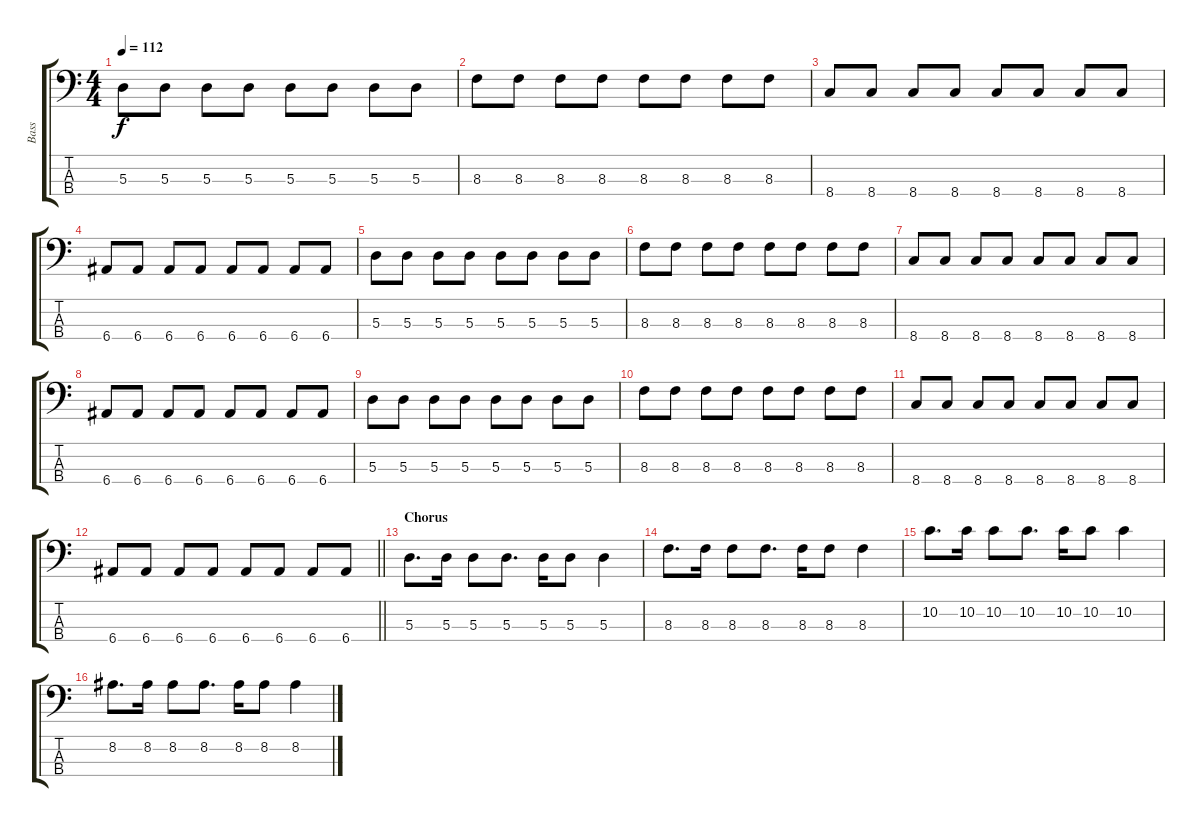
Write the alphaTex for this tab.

\track ("Bass" "Bass") {instrument electricbassfinger}
\staff {score tabs}
\tuning (G2 D2 A1 E1) {hide}
\ts (4 4)
\tempo 112
\clef f4
\ks c
5.3.8{dy f} 5.3.8 5.3.8 5.3.8 5.3.8 5.3.8 5.3.8 5.3.8 |
8.3.8 8.3.8 8.3.8 8.3.8 8.3.8 8.3.8 8.3.8 8.3.8 |
8.4.8 8.4.8 8.4.8 8.4.8 8.4.8 8.4.8 8.4.8 8.4.8 |
6.4.8 6.4.8 6.4.8 6.4.8 6.4.8 6.4.8 6.4.8 6.4.8 |
5.3.8 5.3.8 5.3.8 5.3.8 5.3.8 5.3.8 5.3.8 5.3.8 |
8.3.8 8.3.8 8.3.8 8.3.8 8.3.8 8.3.8 8.3.8 8.3.8 |
8.4.8 8.4.8 8.4.8 8.4.8 8.4.8 8.4.8 8.4.8 8.4.8 |
6.4.8 6.4.8 6.4.8 6.4.8 6.4.8 6.4.8 6.4.8 6.4.8 |
5.3.8 5.3.8 5.3.8 5.3.8 5.3.8 5.3.8 5.3.8 5.3.8 |
8.3.8 8.3.8 8.3.8 8.3.8 8.3.8 8.3.8 8.3.8 8.3.8 |
8.4.8 8.4.8 8.4.8 8.4.8 8.4.8 8.4.8 8.4.8 8.4.8 |
\barLineRight lightlight
6.4.8 6.4.8 6.4.8 6.4.8 6.4.8 6.4.8 6.4.8 6.4.8 |
\section ("" "Chorus")
5.3.8{d} 5.3.16 5.3.8 5.3.8{d} 5.3.16 5.3.8 5.3.4 |
8.3.8{d} 8.3.16 8.3.8 8.3.8{d} 8.3.16 8.3.8 8.3.4 |
10.2.8{d} 10.2.16 10.2.8 10.2.8{d} 10.2.16 10.2.8 10.2.4 |
8.2.8{d} 8.2.16 8.2.8 8.2.8{d} 8.2.16 8.2.8 8.2.4
